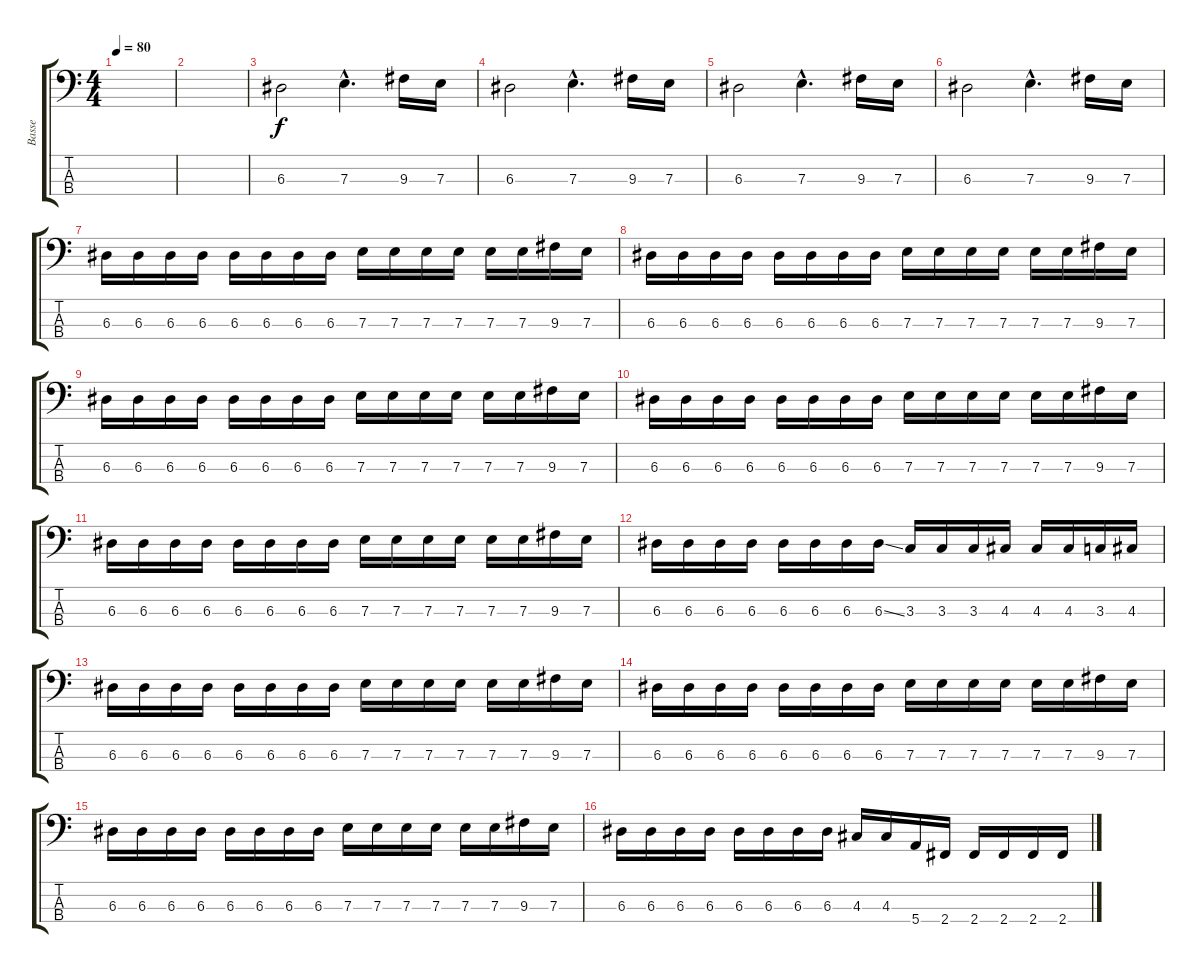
\track ("Basse" "Basse") {instrument electricbassfinger}
\staff {score tabs}
\tuning (G2 D2 A1 E1) {hide}
\ts (4 4)
\tempo 80
\clef f4
\ks c
|
|
6.3.2 7.3{hac}.4{d} 9.3.16 7.3.16 |
6.3.2 7.3{hac}.4{d} 9.3.16 7.3.16 |
6.3.2 7.3{hac}.4{d} 9.3.16 7.3.16 |
6.3.2 7.3{hac}.4{d} 9.3.16 7.3.16 |
6.3.16 6.3.16 6.3.16 6.3.16 6.3.16 6.3.16 6.3.16 6.3.16 7.3.16 7.3.16 7.3.16 7.3.16 7.3.16 7.3.16 9.3.16 7.3.16 |
6.3.16 6.3.16 6.3.16 6.3.16 6.3.16 6.3.16 6.3.16 6.3.16 7.3.16 7.3.16 7.3.16 7.3.16 7.3.16 7.3.16 9.3.16 7.3.16 |
6.3.16 6.3.16 6.3.16 6.3.16 6.3.16 6.3.16 6.3.16 6.3.16 7.3.16 7.3.16 7.3.16 7.3.16 7.3.16 7.3.16 9.3.16 7.3.16 |
6.3.16 6.3.16 6.3.16 6.3.16 6.3.16 6.3.16 6.3.16 6.3.16 7.3.16 7.3.16 7.3.16 7.3.16 7.3.16 7.3.16 9.3.16 7.3.16 |
6.3.16 6.3.16 6.3.16 6.3.16 6.3.16 6.3.16 6.3.16 6.3.16 7.3.16 7.3.16 7.3.16 7.3.16 7.3.16 7.3.16 9.3.16 7.3.16 |
6.3.16 6.3.16 6.3.16 6.3.16 6.3.16 6.3.16 6.3.16 6.3{ss}.16 3.3.16 3.3.16 3.3.16 4.3.16 4.3.16 4.3.16 3.3.16 4.3.16 |
6.3.16 6.3.16 6.3.16 6.3.16 6.3.16 6.3.16 6.3.16 6.3.16 7.3.16 7.3.16 7.3.16 7.3.16 7.3.16 7.3.16 9.3.16 7.3.16 |
6.3.16 6.3.16 6.3.16 6.3.16 6.3.16 6.3.16 6.3.16 6.3.16 7.3.16 7.3.16 7.3.16 7.3.16 7.3.16 7.3.16 9.3.16 7.3.16 |
6.3.16 6.3.16 6.3.16 6.3.16 6.3.16 6.3.16 6.3.16 6.3.16 7.3.16 7.3.16 7.3.16 7.3.16 7.3.16 7.3.16 9.3.16 7.3.16 |
6.3.16 6.3.16 6.3.16 6.3.16 6.3.16 6.3.16 6.3.16 6.3.16 4.3.16 4.3.16 5.4.16 2.4.16 2.4.16 2.4.16 2.4.16 2.4.16
